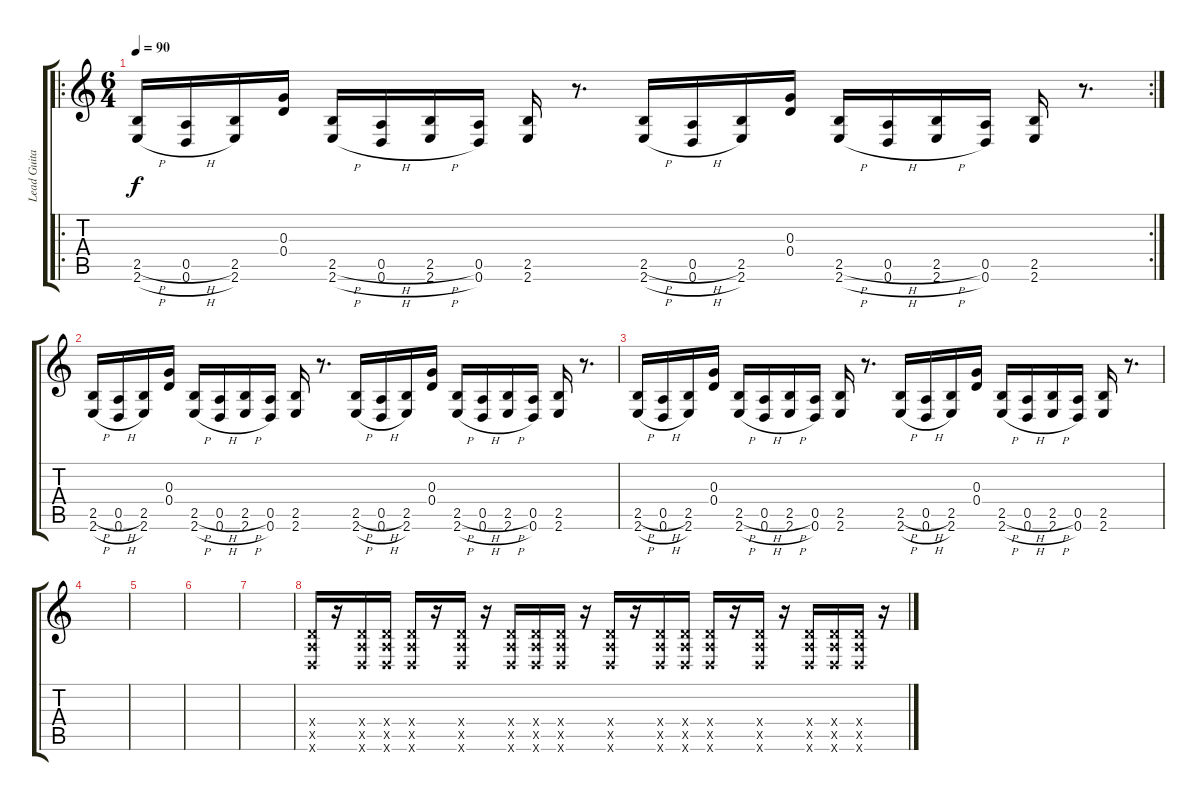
\track ("Lead Guitar" "Lead Guita") {instrument distortionguitar}
\staff {score tabs}
\tuning (E4 B3 G3 D3 A2 D2) {hide}
\ro
\rc 2
\ts (6 4)
\tempo 90
\clef g2
\ks c
(2.5{h} 2.6{h}).16{dy f instrument distortionguitar} (0.5{h} 0.6{h}).16 (2.5 2.6).16 (0.3 0.4).16 (2.5{h} 2.6{h}).16 (0.5{h} 0.6{h}).16 (2.5{h} 2.6{h}).16 (0.5 0.6).16 (2.5 2.6).16 r.8{d} (2.5{h} 2.6{h}).16 (0.5{h} 0.6{h}).16 (2.5 2.6).16 (0.3 0.4).16 (2.5{h} 2.6{h}).16 (0.5{h} 0.6{h}).16 (2.5{h} 2.6{h}).16 (0.5 0.6).16 (2.5 2.6).16 r.8{d} |
(2.5{h} 2.6{h}).16 (0.5{h} 0.6{h}).16 (2.5 2.6).16 (0.3 0.4).16 (2.5{h} 2.6{h}).16 (0.5{h} 0.6{h}).16 (2.5{h} 2.6{h}).16 (0.5 0.6).16 (2.5 2.6).16 r.8{d} (2.5{h} 2.6{h}).16 (0.5{h} 0.6{h}).16 (2.5 2.6).16 (0.3 0.4).16 (2.5{h} 2.6{h}).16 (0.5{h} 0.6{h}).16 (2.5{h} 2.6{h}).16 (0.5 0.6).16 (2.5 2.6).16 r.8{d} |
(2.5{h} 2.6{h}).16 (0.5{h} 0.6{h}).16 (2.5 2.6).16 (0.3 0.4).16 (2.5{h} 2.6{h}).16 (0.5{h} 0.6{h}).16 (2.5{h} 2.6{h}).16 (0.5 0.6).16 (2.5 2.6).16 r.8{d} (2.5{h} 2.6{h}).16 (0.5{h} 0.6{h}).16 (2.5 2.6).16 (0.3 0.4).16 (2.5{h} 2.6{h}).16 (0.5{h} 0.6{h}).16 (2.5{h} 2.6{h}).16 (0.5 0.6).16 (2.5 2.6).16 r.8{d} |
|
|
|
|
(0.4{x} 0.5{x} 0.6{x}).16 r.16 (0.4{x} 0.5{x} 0.6{x}).16 (0.4{x} 0.5{x} 0.6{x}).16 (0.4{x} 0.5{x} 0.6{x}).16 r.16 (0.4{x} 0.5{x} 0.6{x}).16 r.16 (0.4{x} 0.5{x} 0.6{x}).16 (0.4{x} 0.5{x} 0.6{x}).16 (0.4{x} 0.5{x} 0.6{x}).16 r.16 (0.4{x} 0.5{x} 0.6{x}).16 r.16 (0.4{x} 0.5{x} 0.6{x}).16 (0.4{x} 0.5{x} 0.6{x}).16 (0.4{x} 0.5{x} 0.6{x}).16 r.16 (0.4{x} 0.5{x} 0.6{x}).16 r.16 (0.4{x} 0.5{x} 0.6{x}).16 (0.4{x} 0.5{x} 0.6{x}).16 (0.4{x} 0.5{x} 0.6{x}).16 r.16
